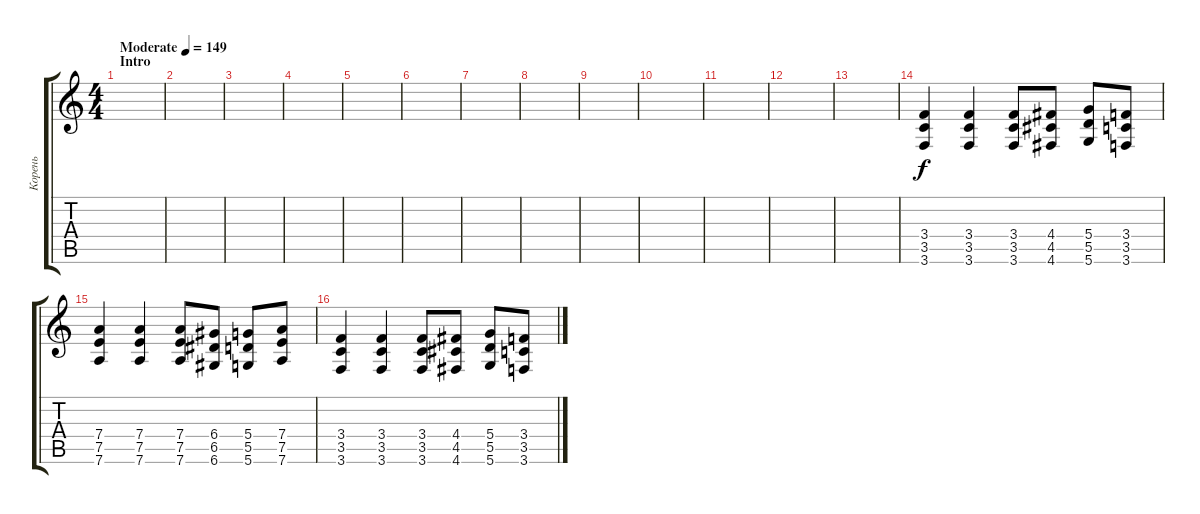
\track ("Корень" "Корень") {instrument distortionguitar}
\staff {score tabs}
\tuning (E4 B3 G3 D3 A2 D2) {hide}
\ts (4 4)
\section ("" "Intro")
\tempo (149 "Moderate")
\clef g2
\ks c
|
|
|
|
|
|
|
|
|
|
|
|
|
(3.4 3.5 3.6).4 (3.4 3.5 3.6).4 (3.4 3.5 3.6).8 (4.4 4.5 4.6).8 (5.4 5.5 5.6).8 (3.4 3.5 3.6).8 |
(7.4 7.5 7.6).4 (7.4 7.5 7.6).4 (7.4 7.5 7.6).8 (6.4 6.5 6.6).8 (5.4 5.5 5.6).8 (7.4 7.5 7.6).8 |
(3.4 3.5 3.6).4 (3.4 3.5 3.6).4 (3.4 3.5 3.6).8 (4.4 4.5 4.6).8 (5.4 5.5 5.6).8 (3.4 3.5 3.6).8
